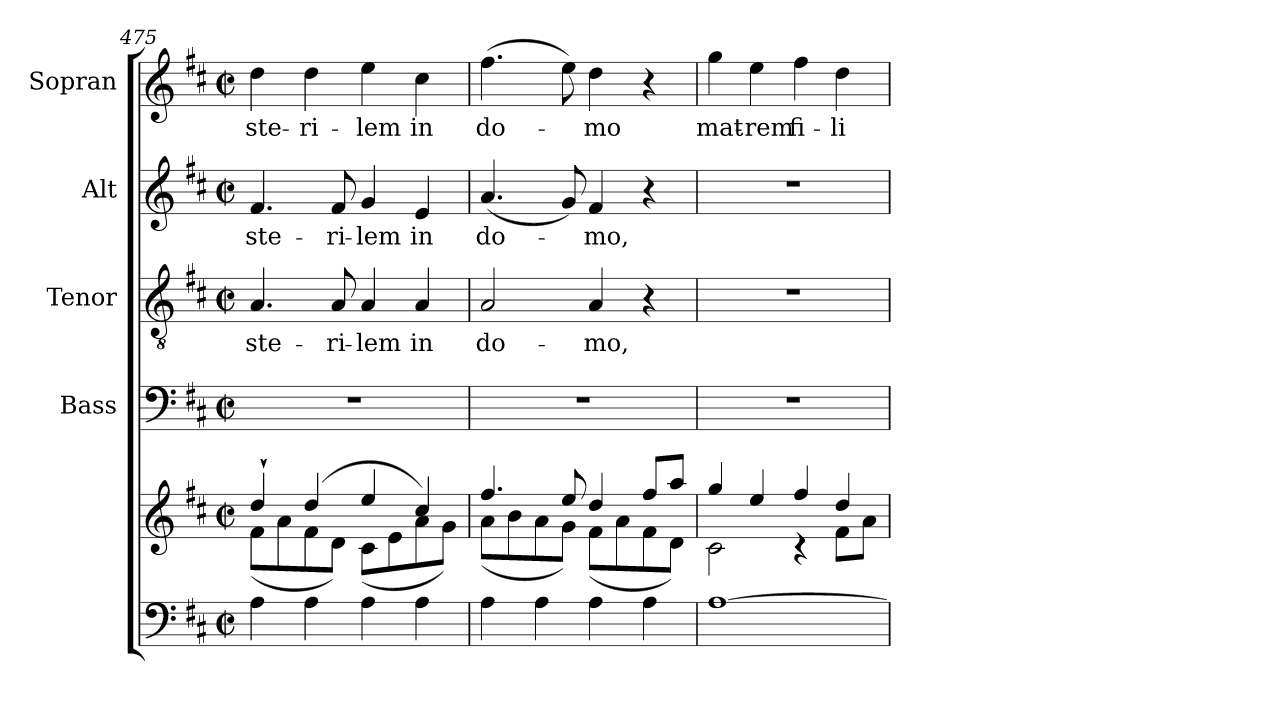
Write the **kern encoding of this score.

**kern	**kern	**kern	**kern	**text	**kern	**text	**kern	**text
*part5	*part5	*part4	*part3	*part3	*part2	*part2	*part1	*part1
*staff6	*staff5	*staff4	*staff3	*staff3	*staff2	*staff2	*staff1	*staff1
*	*	*I"Bass	*I"Tenor	*	*I"Alt	*	*I"Sopran	*
*	*	*I'B.	*I'T.	*	*I'A.	*	*I'S.	*
*clefF4	*clefG2	*clefF4	*clefGv2	*	*clefG2	*	*clefG2	*
*k[f#c#]	*k[f#c#]	*k[f#c#]	*k[f#c#]	*	*k[f#c#]	*	*k[f#c#]	*
*D:	*D:	*D:	*D:	*	*D:	*	*D:	*
*M2/2	*M2/2	*M2/2	*M2/2	*	*M2/2	*	*M2/2	*
*met(c|)	*met(c|)	*met(c|)	*met(c|)	*	*met(c|)	*	*met(c|)	*
=475	=475	=475	=475	=475	=475	=475	=475	=475
*	*^	*	*	*	*	*	*	*
!	!	!	!	!	!LO:LY:b	!	!LO:LY:b	!	!LO:LY:b
4A\	4dd`>/	(<8f#\L	1r	4.A/	ste-	4.f#/	ste-	4dd\	ste-
.	.	8a\	.	.	.	.	.	.	.
!	!	!	!	!	!	!	!	!	!LO:LY:b
4A\	(4dd/	8f#\	.	.	.	.	.	4dd\	-ri-
!	!	!	!	!	!LO:LY:b	!	!LO:LY:b	!	!
.	.	8d\J)	.	8A/	-ri-	8f#/	-ri-	.	.
!	!	!	!	!	!LO:LY:b	!	!LO:LY:b	!	!LO:LY:b
4A\	4ee/	(<8c#\L	.	4A/	-lem	4g/	-lem	4ee\	-lem
.	.	8e\	.	.	.	.	.	.	.
!	!	!	!	!	!LO:LY:b	!	!LO:LY:b	!	!LO:LY:b
4A\	4cc#/)	8a\	.	4A/	in	4e/	in	4cc#\	in
.	.	8g\J)	.	.	.	.	.	.	.
=476	=476	=476	=476	=476	=476	=476	=476	=476	=476
!	!	!	!	!	!LO:LY:b	!	!LO:LY:b	!	!LO:LY:b
4A\	4.ff#/	(<8a\L	1r	2A/	do-	(<4.a/	do-	(>4.ff#\	do-
.	.	8b\	.	.	.	.	.	.	.
4A\	.	8a\	.	.	.	.	.	.	.
.	8ee/	8g\J)	.	.	.	8g/)	.	8ee\)	.
!	!	!	!	!	!LO:LY:b	!	!LO:LY:b	!	!LO:LY:b
4A\	4dd/	(<8f#\L	.	4A/	-mo,	4f#/	-mo,	4dd\	-mo
.	.	8a\	.	.	.	.	.	.	.
4A\	8ff#/L	8f#\	.	4r	.	4r	.	4r	.
.	8aa/J	8d\J)	.	.	.	.	.	.	.
=477	=477	=477	=477	=477	=477	=477	=477	=477	=477
!	!	!	!	!	!	!	!	!	!LO:LY:b
[1A	4gg/	2c#\	1r	1r	.	1r	.	4gg\	mat-
!	!	!	!	!	!	!	!	!	!LO:LY:b
.	4ee/	.	.	.	.	.	.	4ee\	-rem
!	!	!	!	!	!	!	!	!	!LO:LY:b
.	4ff#/	4rc	.	.	.	.	.	4ff#\	fi-
!	!	!	!	!	!	!	!	!	!LO:LY:b
.	4dd/	8f#\L	.	.	.	.	.	4dd\	-li-
.	.	8a\J	.	.	.	.	.	.	.
*	*v	*v	*	*	*	*	*	*	*
=	=	=	=	=	=	=	=	=
*-	*-	*-	*-	*-	*-	*-	*-	*-
